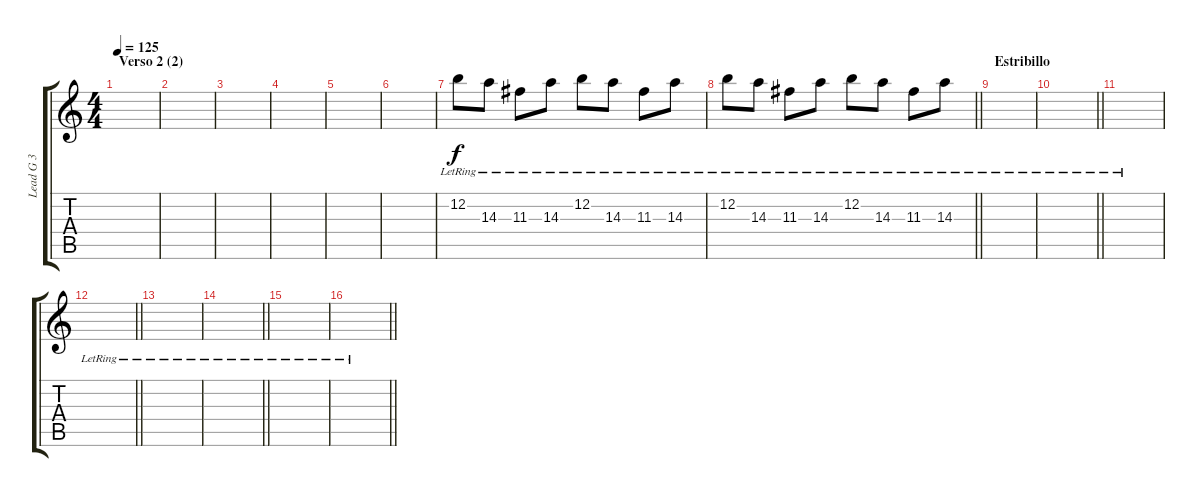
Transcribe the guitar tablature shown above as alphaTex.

\track ("Lead G 3" "Lead G 3") {instrument electricguitarjazz}
\staff {score tabs}
\tuning (E4 B3 G3 D3 A2 E2) {hide}
\ts (4 4)
\section ("" "Verso 2 (2)")
\tempo 125
\clef g2
\ks c
|
|
|
|
|
|
12.2{lr}.8 14.3{lr}.8 11.3{lr}.8 14.3{lr}.8 12.2{lr}.8 14.3{lr}.8 11.3{lr}.8 14.3{lr}.8 |
\barLineRight lightlight
12.2{lr}.8 14.3{lr}.8 11.3{lr}.8 14.3{lr}.8 12.2{lr}.8 14.3{lr}.8 11.3{lr}.8 14.3{lr}.8 |
\section ("" "Estribillo")
|
\barLineRight lightlight
|
|
\barLineRight lightlight
|
|
\barLineRight lightlight
|
|
\barLineRight lightlight
